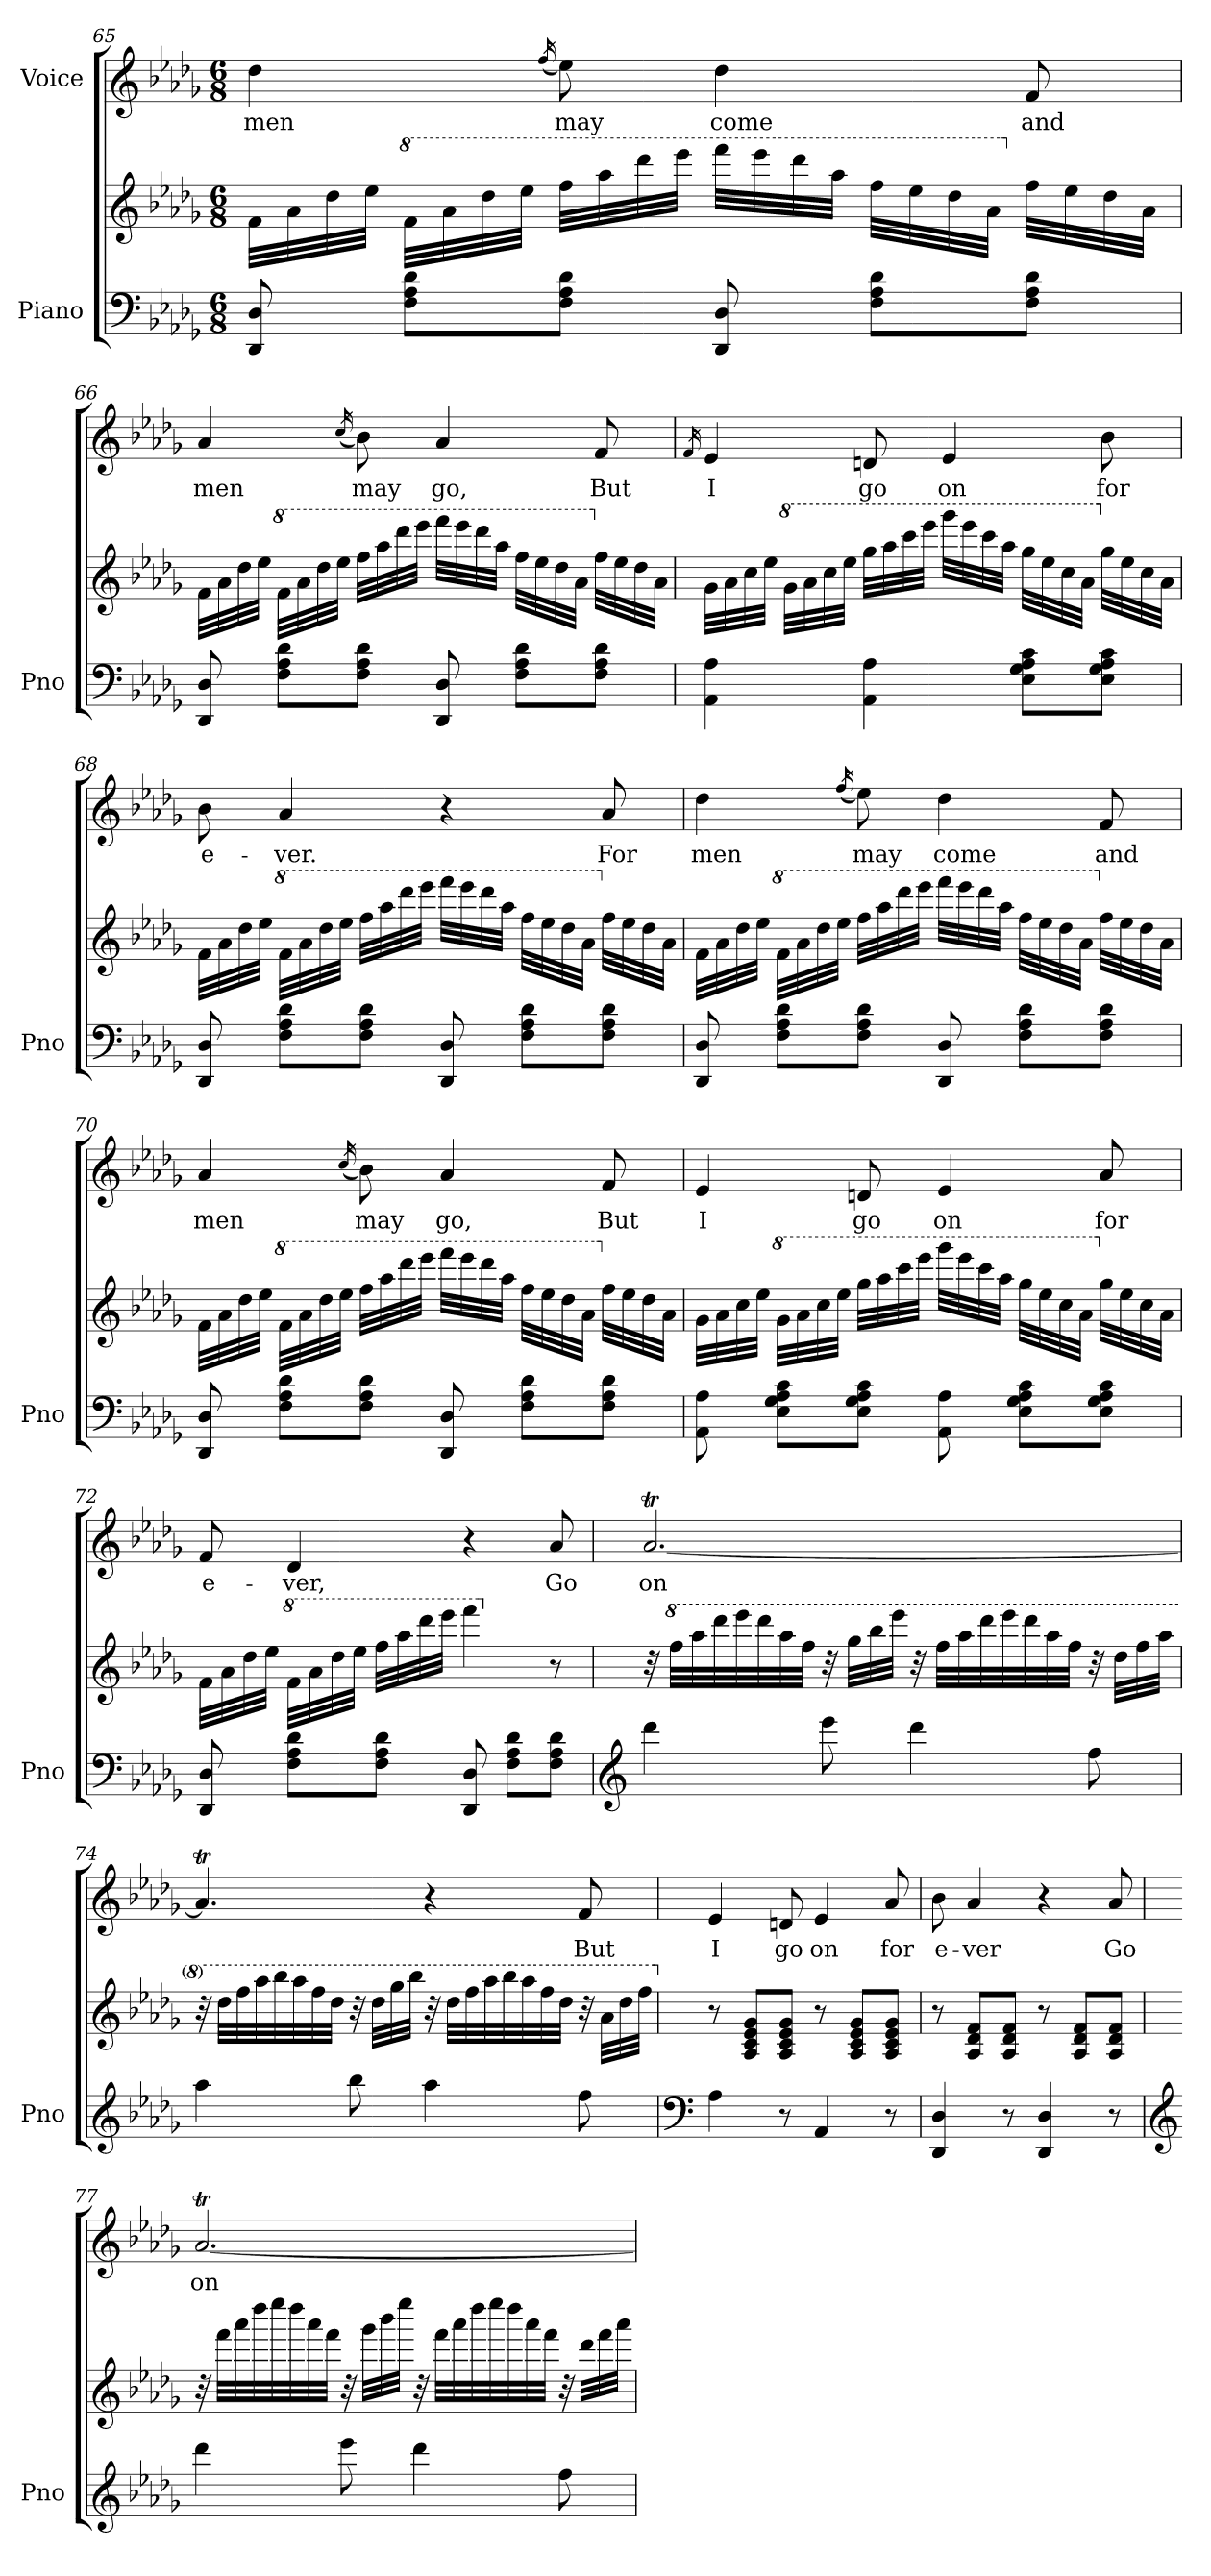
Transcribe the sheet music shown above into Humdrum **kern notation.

**kern	**kern	**kern	**text
*part2	*part2	*part1	*part1
*staff3	*staff2	*staff1	*staff1
*I"Piano	*	*I"Voice	*
*I'Pno	*	*	*
*clefF4	*clefG2	*clefG2	*
*k[b-e-a-d-g-]	*k[b-e-a-d-g-]	*k[b-e-a-d-g-]	*
*M6/8	*M6/8	*M6/8	*
=65	=65	=65	=65
8DD-/ 8D-/	32f\LLL	4dd-\	men
.	32a-\	.	.
.	32dd-\	.	.
.	32ee-\JJJ	.	.
*	*8va	*	*
8F\ 8A-\ 8d-\L	32ff\LLL	.	.
.	32aa-\	.	.
.	32ddd-\	.	.
.	32eee-\JJJ	.	.
.	.	(16qff/	.
8F\ 8A-\ 8d-\J	32fff\LLL	8ee-\)	may
.	32aaa-\	.	.
.	32dddd-\	.	.
.	32eeee-\JJJ	.	.
8DD-/ 8D-/	32ffff\LLL	4dd-\	come
.	32eeee-\	.	.
.	32dddd-\	.	.
.	32aaa-\JJJ	.	.
8F\ 8A-\ 8d-\L	32fff\LLL	.	.
.	32eee-\	.	.
.	32ddd-\	.	.
.	32aa-\JJJ	.	.
*	*X8va	*	*
8F\ 8A-\ 8d-\J	32ff\LLL	8f/	and
.	32ee-\	.	.
.	32dd-\	.	.
.	32a-\JJJ	.	.
=66	=66	=66	=66
8DD-/ 8D-/	32f\LLL	4a-/	men
.	32a-\	.	.
.	32dd-\	.	.
.	32ee-\JJJ	.	.
*	*8va	*	*
8F\ 8A-\ 8d-\L	32ff\LLL	.	.
.	32aa-\	.	.
.	32ddd-\	.	.
.	32eee-\JJJ	.	.
.	.	(16qcc/	.
8F\ 8A-\ 8d-\J	32fff\LLL	8b-\)	may
.	32aaa-\	.	.
.	32dddd-\	.	.
.	32eeee-\JJJ	.	.
8DD-/ 8D-/	32ffff\LLL	4a-/	go,
.	32eeee-\	.	.
.	32dddd-\	.	.
.	32aaa-\JJJ	.	.
8F\ 8A-\ 8d-\L	32fff\LLL	.	.
.	32eee-\	.	.
.	32ddd-\	.	.
.	32aa-\JJJ	.	.
*	*X8va	*	*
8F\ 8A-\ 8d-\J	32ff\LLL	8f/	But
.	32ee-\	.	.
.	32dd-\	.	.
.	32a-\JJJ	.	.
=67	=67	=67	=67
.	.	16qf/	.
4AA-\ 4A-\	32g-\LLL	4e-/	I
.	32a-\	.	.
.	32cc\	.	.
.	32ee-\JJJ	.	.
*	*8va	*	*
.	32gg-\LLL	.	.
.	32aa-\	.	.
.	32ccc\	.	.
.	32eee-\JJJ	.	.
4AA-\ 4A-\	32ggg-\LLL	8dn/	go
.	32aaa-\	.	.
.	32cccc\	.	.
.	32eeee-\JJJ	.	.
.	32gggg-\LLL	4e-/	on
.	32eeee-\	.	.
.	32cccc\	.	.
.	32aaa-\JJJ	.	.
8E-\ 8G-\ 8A-\ 8c\L	32ggg-\LLL	.	.
.	32eee-\	.	.
.	32ccc\	.	.
.	32aa-\JJJ	.	.
*	*X8va	*	*
8E-\ 8G-\ 8A-\ 8c\J	32gg-\LLL	8b-\	for
.	32ee-\	.	.
.	32cc\	.	.
.	32a-\JJJ	.	.
=68	=68	=68	=68
8DD-/ 8D-/	32f\LLL	8b-\	e-
.	32a-\	.	.
.	32dd-\	.	.
.	32ee-\JJJ	.	.
*	*8va	*	*
8F\ 8A-\ 8d-\L	32ff\LLL	4a-/	-ver.
.	32aa-\	.	.
.	32ddd-\	.	.
.	32eee-\JJJ	.	.
8F\ 8A-\ 8d-\J	32fff\LLL	.	.
.	32aaa-\	.	.
.	32dddd-\	.	.
.	32eeee-\JJJ	.	.
8DD-/ 8D-/	32ffff\LLL	4r	.
.	32eeee-\	.	.
.	32dddd-\	.	.
.	32aaa-\JJJ	.	.
8F\ 8A-\ 8d-\L	32fff\LLL	.	.
.	32eee-\	.	.
.	32ddd-\	.	.
.	32aa-\JJJ	.	.
*	*X8va	*	*
8F\ 8A-\ 8d-\J	32ff\LLL	8a-/	For
.	32ee-\	.	.
.	32dd-\	.	.
.	32a-\JJJ	.	.
=69	=69	=69	=69
8DD-/ 8D-/	32f\LLL	4dd-\	men
.	32a-\	.	.
.	32dd-\	.	.
.	32ee-\JJJ	.	.
*	*8va	*	*
8F\ 8A-\ 8d-\L	32ff\LLL	.	.
.	32aa-\	.	.
.	32ddd-\	.	.
.	32eee-\JJJ	.	.
.	.	(16qff/	.
8F\ 8A-\ 8d-\J	32fff\LLL	8ee-\)	may
.	32aaa-\	.	.
.	32dddd-\	.	.
.	32eeee-\JJJ	.	.
8DD-/ 8D-/	32ffff\LLL	4dd-\	come
.	32eeee-\	.	.
.	32dddd-\	.	.
.	32aaa-\JJJ	.	.
8F\ 8A-\ 8d-\L	32fff\LLL	.	.
.	32eee-\	.	.
.	32ddd-\	.	.
.	32aa-\JJJ	.	.
*	*X8va	*	*
8F\ 8A-\ 8d-\J	32ff\LLL	8f/	and
.	32ee-\	.	.
.	32dd-\	.	.
.	32a-\JJJ	.	.
=70	=70	=70	=70
8DD-/ 8D-/	32f\LLL	4a-/	men
.	32a-\	.	.
.	32dd-\	.	.
.	32ee-\JJJ	.	.
*	*8va	*	*
8F\ 8A-\ 8d-\L	32ff\LLL	.	.
.	32aa-\	.	.
.	32ddd-\	.	.
.	32eee-\JJJ	.	.
.	.	(16qcc/	.
8F\ 8A-\ 8d-\J	32fff\LLL	8b-\)	may
.	32aaa-\	.	.
.	32dddd-\	.	.
.	32eeee-\JJJ	.	.
8DD-/ 8D-/	32ffff\LLL	4a-/	go,
.	32eeee-\	.	.
.	32dddd-\	.	.
.	32aaa-\JJJ	.	.
8F\ 8A-\ 8d-\L	32fff\LLL	.	.
.	32eee-\	.	.
.	32ddd-\	.	.
.	32aa-\JJJ	.	.
*	*X8va	*	*
8F\ 8A-\ 8d-\J	32ff\LLL	8f/	But
.	32ee-\	.	.
.	32dd-\	.	.
.	32a-\JJJ	.	.
=71	=71	=71	=71
8AA-\ 8A-\	32g-\LLL	4e-/	I
.	32a-\	.	.
.	32cc\	.	.
.	32ee-\JJJ	.	.
*	*8va	*	*
8E-\ 8G-\ 8A-\ 8c\L	32gg-\LLL	.	.
.	32aa-\	.	.
.	32ccc\	.	.
.	32eee-\JJJ	.	.
8E-\ 8G-\ 8A-\ 8c\J	32ggg-\LLL	8dn/	go
.	32aaa-\	.	.
.	32cccc\	.	.
.	32eeee-\JJJ	.	.
8AA-\ 8A-\	32gggg-\LLL	4e-/	on
.	32eeee-\	.	.
.	32cccc\	.	.
.	32aaa-\JJJ	.	.
8E-\ 8G-\ 8A-\ 8c\L	32ggg-\LLL	.	.
.	32eee-\	.	.
.	32ccc\	.	.
.	32aa-\JJJ	.	.
*	*X8va	*	*
8E-\ 8G-\ 8A-\ 8c\J	32gg-\LLL	8a-/	for
.	32ee-\	.	.
.	32cc\	.	.
.	32a-\JJJ	.	.
=72	=72	=72	=72
8DD-/ 8D-/	32f\LLL	8f/	e-
.	32a-\	.	.
.	32dd-\	.	.
.	32ee-\JJJ	.	.
*	*8va	*	*
8F\ 8A-\ 8d-\L	32ff\LLL	4d-/	-ver,
.	32aa-\	.	.
.	32ddd-\	.	.
.	32eee-\JJJ	.	.
8F\ 8A-\ 8d-\J	32fff\LLL	.	.
.	32aaa-\	.	.
.	32dddd-\	.	.
.	32eeee-\JJJ	.	.
8DD-/ 8D-/	4ffff\	4r	.
8F\ 8A-\ 8d-\L	.	.	.
*	*X8va	*	*
8F\ 8A-\ 8d-\J	8r	8a-/	Go
=73	=73	=73	=73
*clefG2	*	*	*
4ddd-\	32r	[2.a-T/	on
*	*8va	*	*
.	32fff\LLL	.	.
.	32aaa-\	.	.
.	32dddd-\	.	.
.	32eeee-\	.	.
.	32dddd-\	.	.
.	32aaa-\	.	.
.	32fff\JJJ	.	.
8eee-\	32r	.	.
.	32ggg-\LLL	.	.
.	32bbb-\	.	.
.	32eeee-\JJJ	.	.
4ddd-\	32r	.	.
.	32fff\LLL	.	.
.	32aaa-\	.	.
.	32dddd-\	.	.
.	32eeee-\	.	.
.	32dddd-\	.	.
.	32aaa-\	.	.
.	32fff\JJJ	.	.
8ff\	32r	.	.
.	32ddd-\LLL	.	.
.	32fff\	.	.
.	32aaa-\JJJ	.	.
=74	=74	=74	=74
4aa-\	32r	4.a-T/]	.
.	32ddd-\LLL	.	.
.	32fff\	.	.
.	32aaa-\	.	.
.	32bbb-\	.	.
.	32aaa-\	.	.
.	32fff\	.	.
.	32ddd-\JJJ	.	.
8bb-\	32r	.	.
.	32ddd-\LLL	.	.
.	32ggg-\	.	.
.	32bbb-\JJJ	.	.
4aa-\	32r	4r	.
.	32ddd-\LLL	.	.
.	32fff\	.	.
.	32aaa-\	.	.
.	32bbb-\	.	.
.	32aaa-\	.	.
.	32fff\	.	.
.	32ddd-\JJJ	.	.
8ff\	32r	8f/	But
.	32aa-\LLL	.	.
.	32ddd-\	.	.
.	32fff\JJJ	.	.
=75	=75	=75	=75
*clefF4	*	*	*
*	*X8va	*	*
4A-\	8r	4e-/	I
.	8A-/ 8c/ 8e-/ 8g-/L	.	.
8r	8A-/ 8c/ 8e-/ 8g-/J	8dn/	go
4AA-/	8r	4e-/	on
.	8A-/ 8c/ 8e-/ 8g-/L	.	.
8r	8A-/ 8c/ 8e-/ 8g-/J	8a-/	for
=76	=76	=76	=76
4DD-/ 4D-/	8r	8b-\	e-
.	8A-/ 8d-/ 8f/L	4a-/	-ver
8r	8A-/ 8d-/ 8f/J	.	.
4DD-/ 4D-/	8r	4r	.
.	8A-/ 8d-/ 8f/L	.	.
8r	8A-/ 8d-/ 8f/J	8a-/	Go
=77	=77	=77	=77
*clefG2	*	*	*
4ddd-\	32r	[2.a-T/	on
.	32fff\LLL	.	.
.	32aaa-\	.	.
.	32dddd-\	.	.
.	32eeee-\	.	.
.	32dddd-\	.	.
.	32aaa-\	.	.
.	32fff\JJJ	.	.
8eee-\	32r	.	.
.	32ggg-\LLL	.	.
.	32bbb-\	.	.
.	32eeee-\JJJ	.	.
4ddd-\	32r	.	.
.	32fff\LLL	.	.
.	32aaa-\	.	.
.	32dddd-\	.	.
.	32eeee-\	.	.
.	32dddd-\	.	.
.	32aaa-\	.	.
.	32fff\JJJ	.	.
8ff\	32r	.	.
.	32ddd-\LLL	.	.
.	32fff\	.	.
.	32aaa-\JJJ	.	.
=	=	=	=
*-	*-	*-	*-
